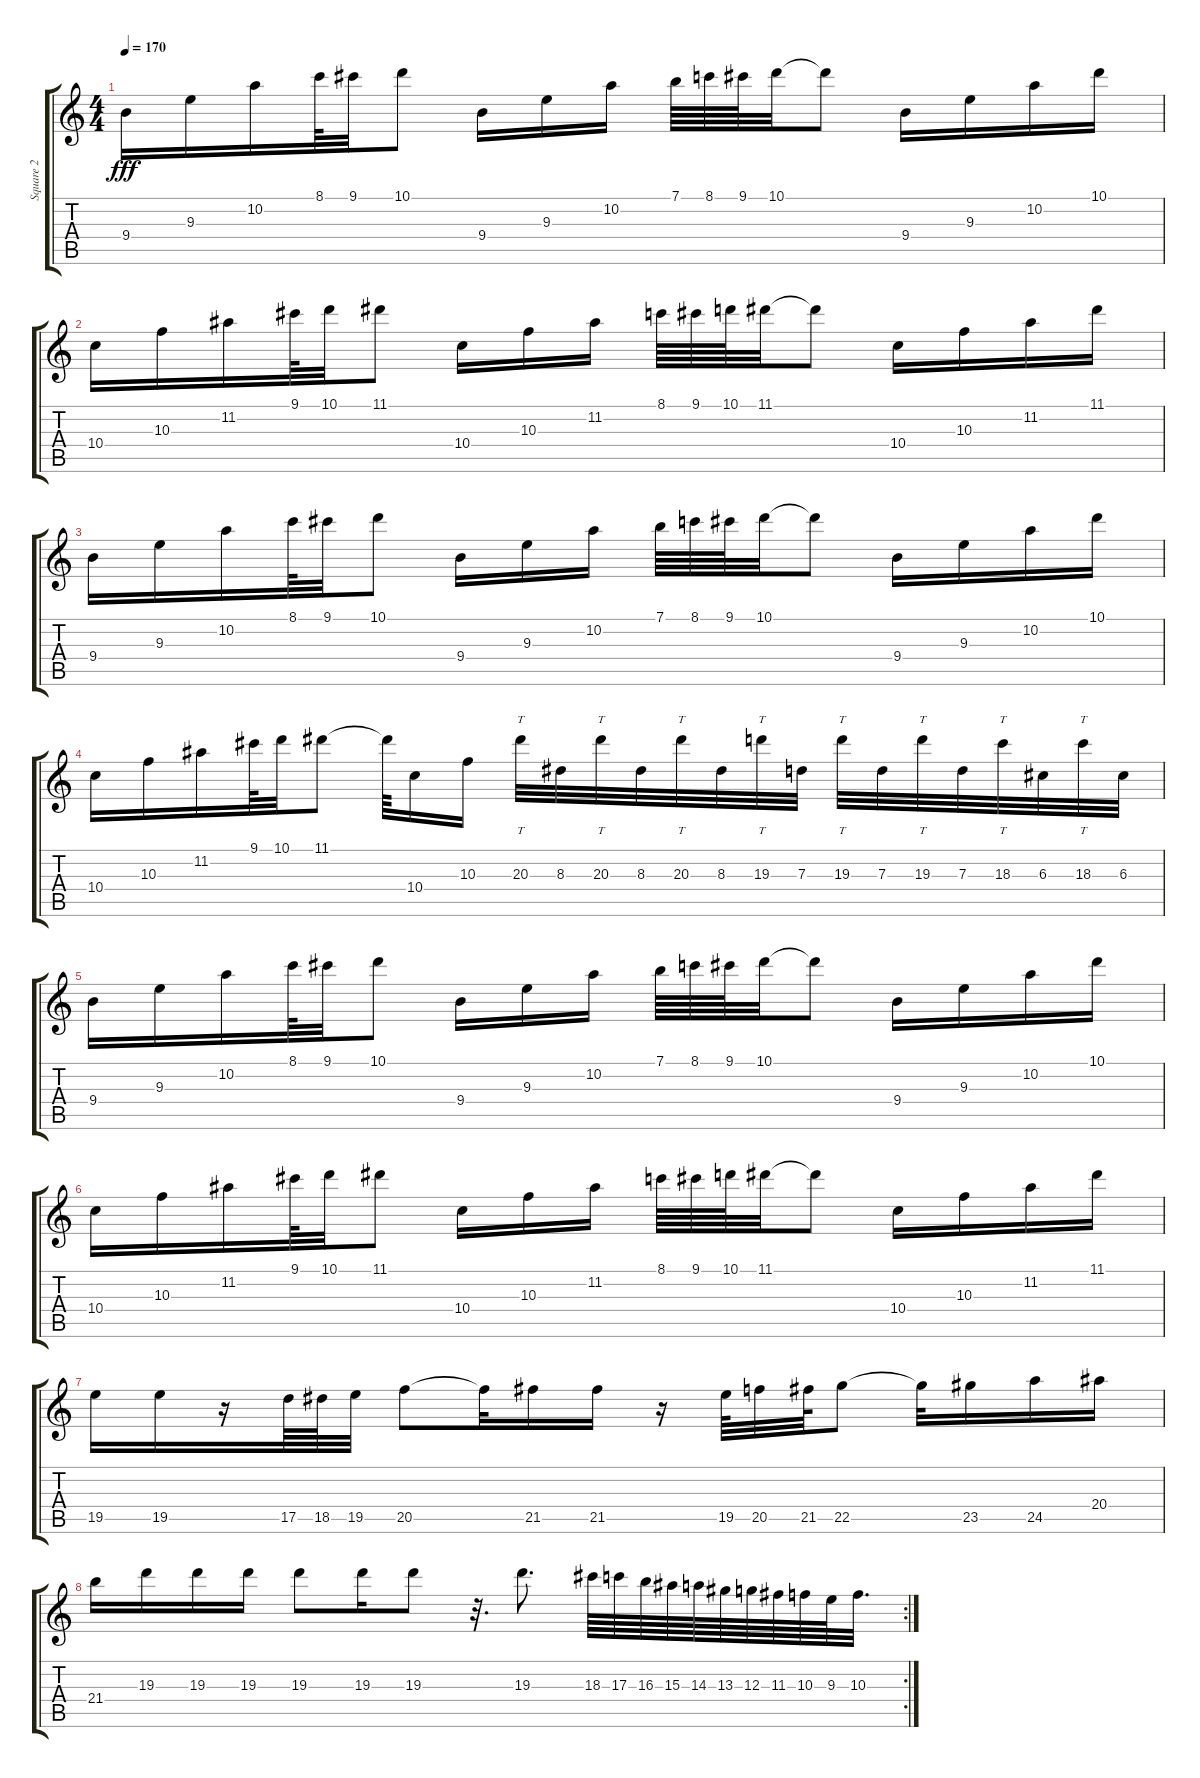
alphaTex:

\track ("Square 2" "Square 2") {instrument electricguitarjazz}
\staff {score tabs}
\tuning (E4 B3 G3 D3 A2 E2) {hide}
\ts (4 4)
\tempo 170
\clef g2
\ks c
9.4.16{dy fff} 9.3.16 10.2.16 8.1.64 9.1.32 10.1.8 9.4.16 9.3.16 10.2.16 7.1.64 8.1.64 9.1.64 10.1.32 10.1{t}.8 9.4.16 9.3.16 10.2.16 10.1.16 |
10.4.16 10.3.16 11.2.16 9.1.64 10.1.32 11.1.8 10.4.16 10.3.16 11.2.16 8.1.64 9.1.64 10.1.64 11.1.32 11.1{t}.8 10.4.16 10.3.16 11.2.16 11.1.16 |
9.4.16 9.3.16 10.2.16 8.1.64 9.1.32 10.1.8 9.4.16 9.3.16 10.2.16 7.1.64 8.1.64 9.1.64 10.1.32 10.1{t}.8 9.4.16 9.3.16 10.2.16 10.1.16 |
10.4.16 10.3.16 11.2.16 9.1.64 10.1.32 11.1.8 11.1{t}.64 10.4.16 10.3.16 20.3.32{tt} 8.3.32 20.3.32{tt} 8.3.32 20.3.32{tt} 8.3.32 19.3.32{tt} 7.3.32 19.3.32{tt} 7.3.32 19.3.32{tt} 7.3.32 18.3.32{tt} 6.3.32 18.3.32{tt} 6.3.32 |
9.4.16 9.3.16 10.2.16 8.1.64 9.1.32 10.1.8 9.4.16 9.3.16 10.2.16 7.1.64 8.1.64 9.1.64 10.1.32 10.1{t}.8 9.4.16 9.3.16 10.2.16 10.1.16 |
10.4.16 10.3.16 11.2.16 9.1.64 10.1.32 11.1.8 10.4.16 10.3.16 11.2.16 8.1.64 9.1.64 10.1.64 11.1.32 11.1{t}.8 10.4.16 10.3.16 11.2.16 11.1.16 |
19.5.16 19.5.16 r.16 17.5.64 18.5.64 19.5.32 20.5.8 20.5{t}.32 21.5.16 21.5.16 r.16 19.5.64 20.5.32 21.5.64 22.5.8 22.5{t}.32 23.5.16 24.5.16 20.4.16 |
\rc 2
21.4.16 19.3.16 19.3.16 19.3.16 19.3.8 19.3.16 19.3.8 r.32{d} 19.3.8{d} 18.3.64 17.3.64 16.3.64 15.3.64 14.3.64 13.3.64 12.3.64 11.3.64 10.3.64 9.3.64 10.3.32{d}
